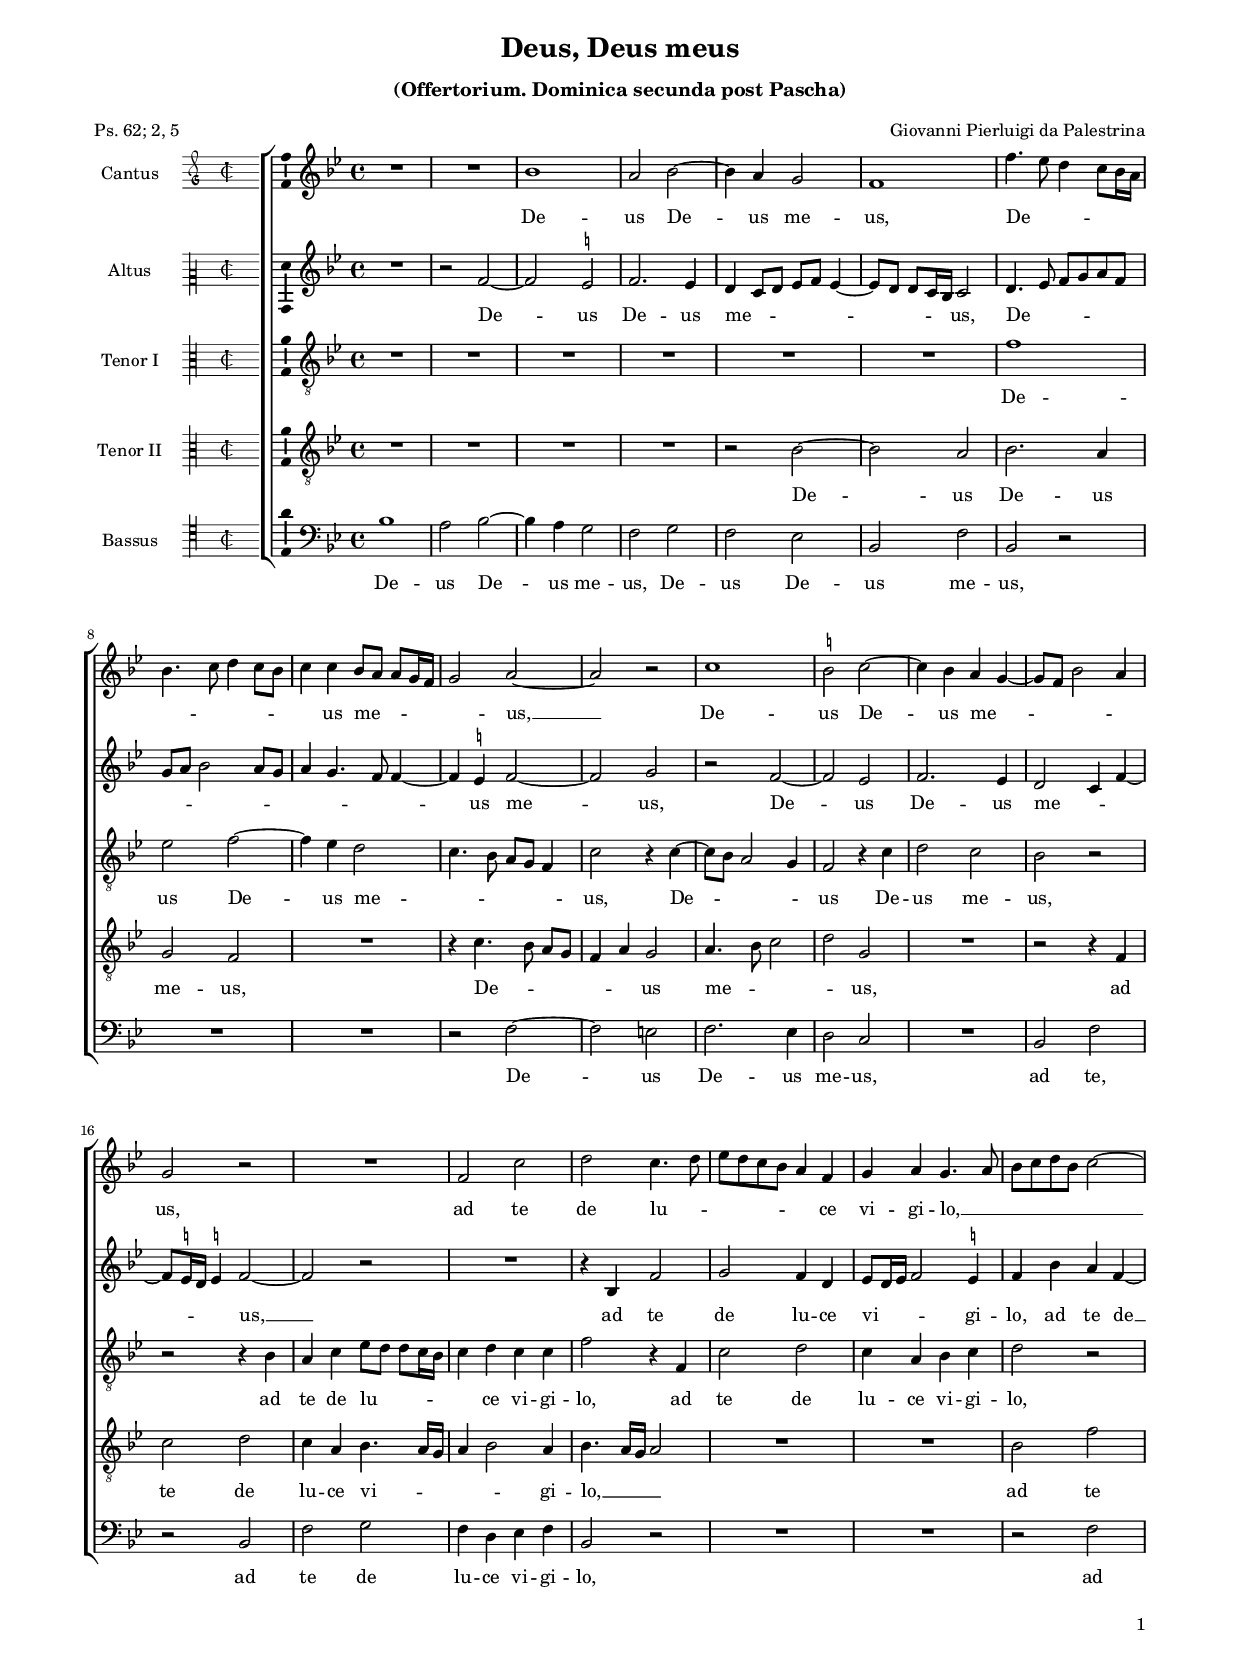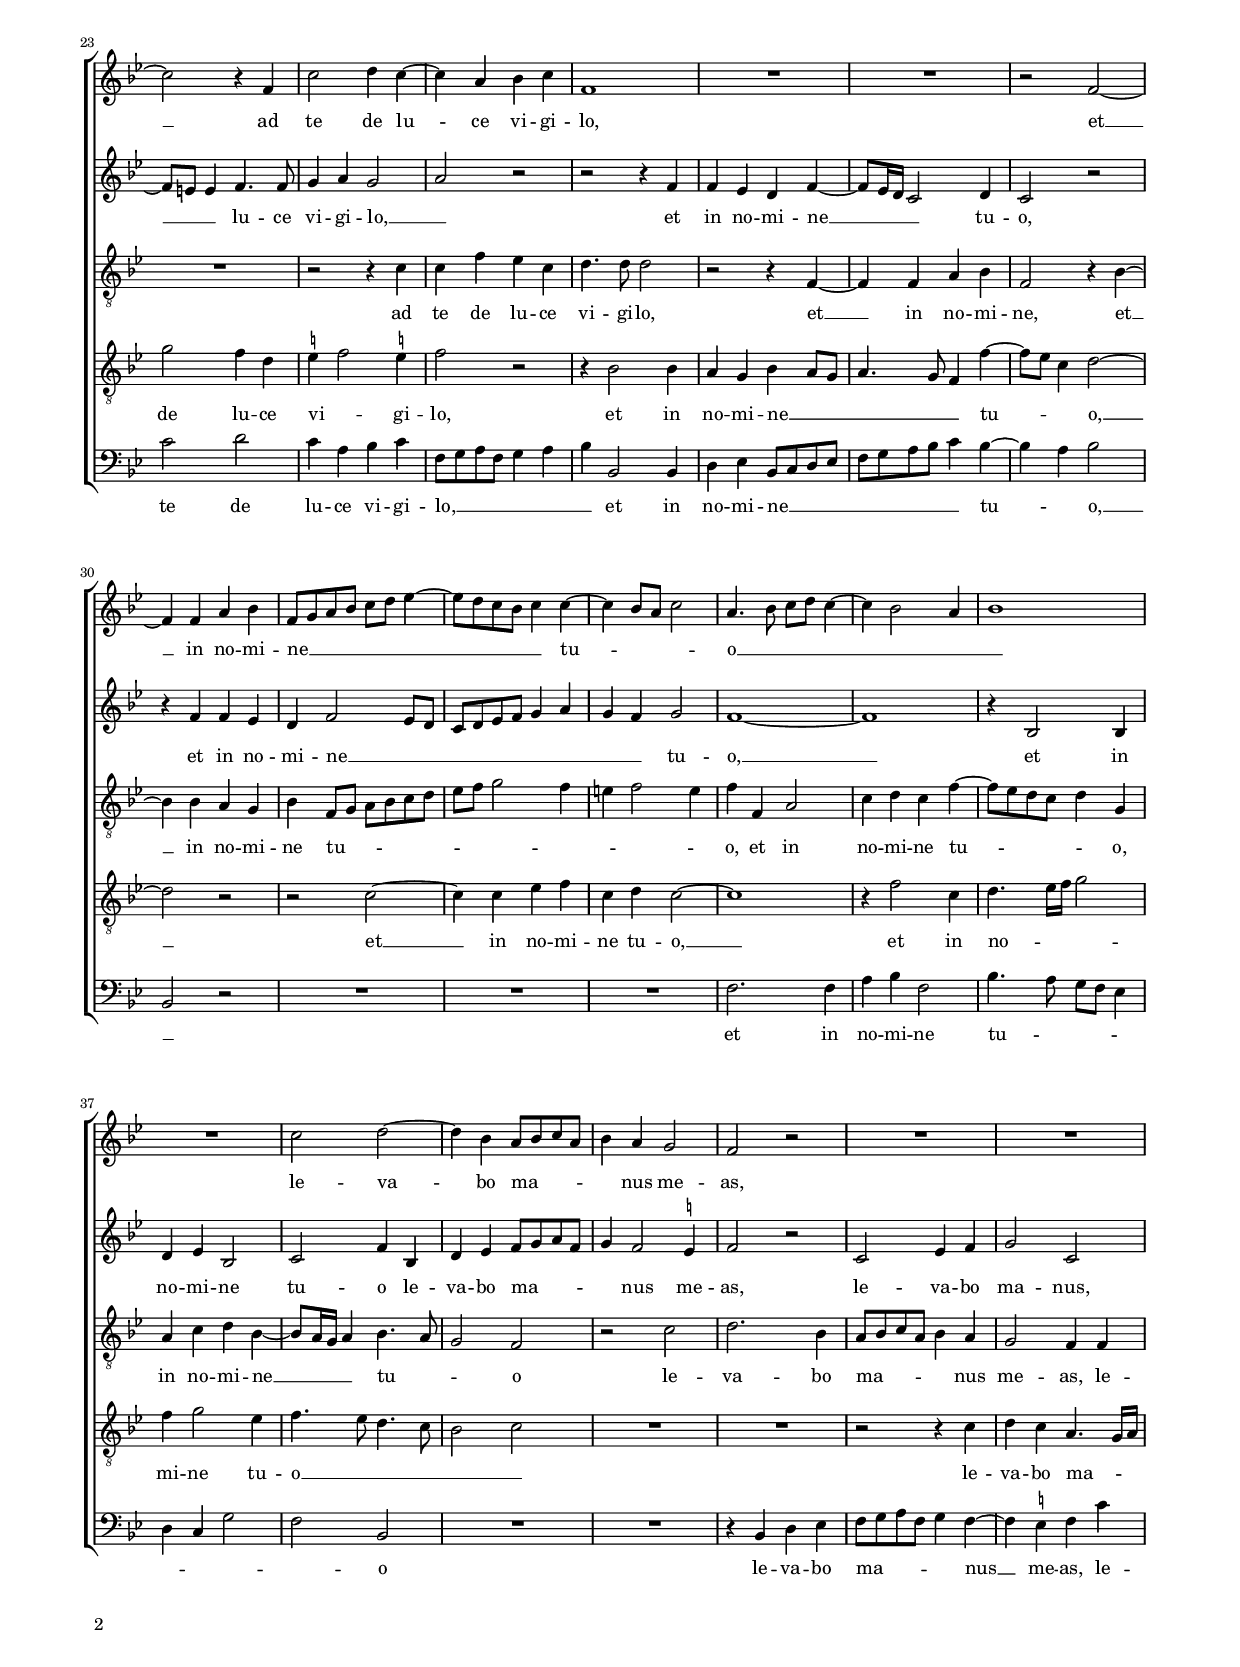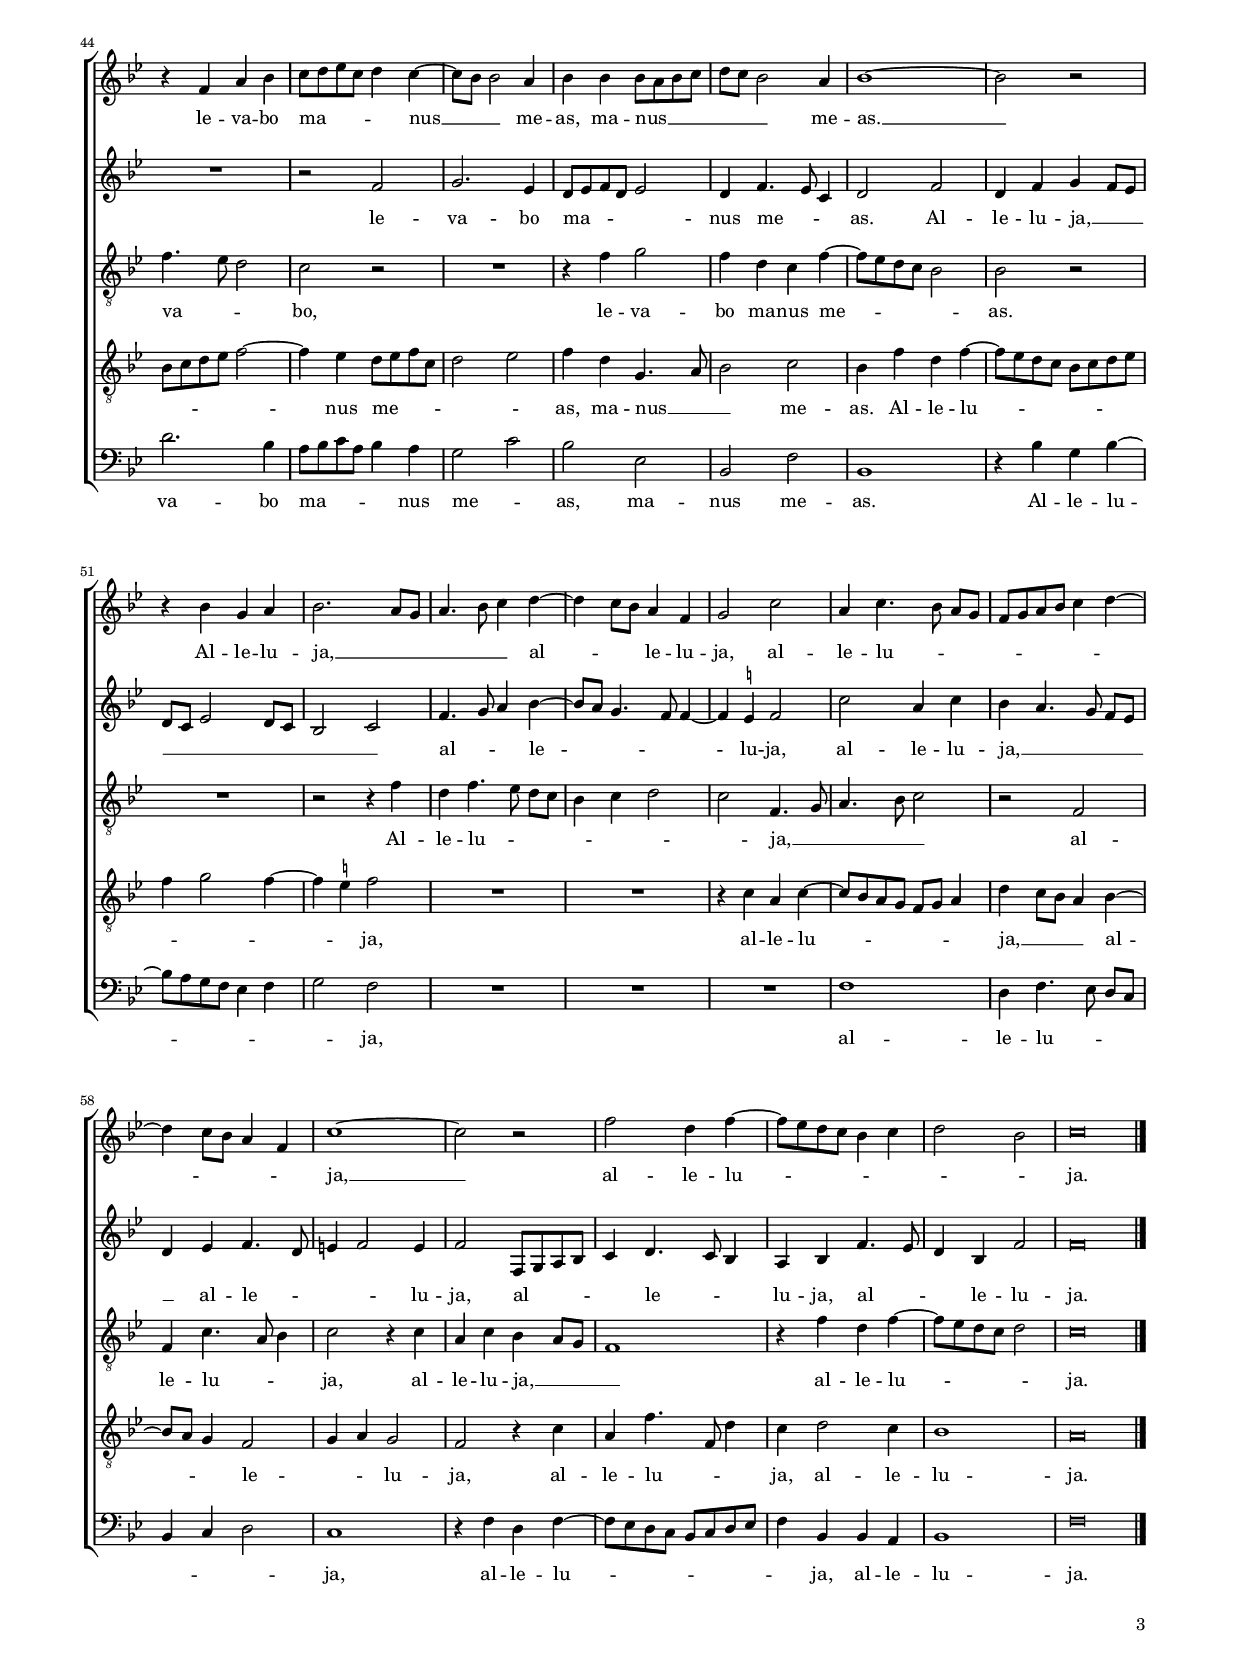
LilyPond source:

\header
{
  title="Deus, Deus meus"
  subtitle=\markup { \column { \vspace #0.5 "(Offertorium. Dominica secunda post Pascha)" \transparent "x" } }
  composer="Giovanni Pierluigi da Palestrina"
  poet="Ps. 62; 2, 5"
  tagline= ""
}

\version "2.24.1"
\language deutsch
#(set-global-staff-size 15)
% #(set-default-paper-size "letter")
#(ly:set-option 'point-and-click #f)




	ficta = { \once \set suggestAccidentals = ##t }

	forget = #(define-music-function (music) (ly:music?) #{
		\accidentalStyle forget
		$music
		\accidentalStyle default
		#})


    
\paper
	{
	top-margin = 1.6 \cm
	bottom-margin = 1 \cm
	left-margin = 1.6 \cm
	right-margin = 1.6 \cm
	ragged-bottom = ##f
	ragged-last-bottom = ##f
	print-page-number = ##f
	system-system-spacing = #'((basic-distance . 17) (minimum-distance . 14) (padding . 5) (strechability . 150))
	oddFooterMarkup=\markup   \fill-line { "" \fromproperty #'page:page-number-string }
	evenFooterMarkup=\markup  \fill-line { \fromproperty #'page:page-number-string "" }
	last-bottom-spacing = #'((basic-distance . 12) (minimum-distance . 7) (padding . 4))
    systems-per-page = 3
%   page-count = 3
%	min-systems-per-page = 3
%	print-all-headers = ##t
%	print-first-page-number = ##t
%	first-page-number = 1
	}

	
global = {
	\key c \major
	\time 4/4
    \set Score.tempoHideNote = ##t
    \tempo 4 = 100
    \skip 1*63
    \set Score.measureLength = #(ly:make-moment 2/1)
    \skip 1*2 \bar "|."
	}
    

incipitcantus = \relative c' {
    \time 2/2
    \clef "petrucci-g2"
    \key c \major
    }
    
incipitcantusVoice = <<
    \new MensuralVoice <<
        { s1 \noBreak }
        \incipitcantus
    >>
    >>
    
    
incipitaltus = \relative c' {
    \time 2/2
    \clef "petrucci-c2"
    \key c \major
    s4 \bar ""
    }
    
incipitaltusVoice = <<
    \new MensuralVoice <<
        { s1 \noBreak }
        \incipitaltus
    >>
    >>
    
incipittenor = \relative c' {
    \time 2/2
    \clef "petrucci-c3"
    \key c \major
    }
    
incipittenorVoice = <<
    \new MensuralVoice <<
        { s1 \noBreak }
        \incipittenor
    >>
    >>
    
incipitquintus = \relative c' {
    \time 2/2
    \clef "petrucci-c3"
    \key c \major
    }
    
incipitquintusVoice = <<
    \new MensuralVoice <<
        { s1 \noBreak }
        \incipitquintus
    >>
    >>
    
    
incipitbassus= \relative c {
    \time 2/2
    \clef "petrucci-c4"
    \key c \major
    }
    
incipitbassusVoice = <<
    \new MensuralVoice <<
        { s1 \noBreak }
        \incipitbassus
    >>
    >>


cantus =  \relative c''
	{
	R1
	R1
	c1
	h2 c~
%5
	c4 h a2 |
	g1
	g'4. f8 e4 d8 c16 h
	c4. d8 e4 d8 c
	d4 d c8 h h[ a16 g]
%10
	a2 h~ |
	h2 r
	d1
	\ficta cis2 d~
	d4 c h a~
%15
	a8 g c2 h4 |
	a2 r
	R1
	g2 d'
	e2 d4. e8
%20
	f8 e d c h4 g |
	a4 h a4. h8
	c8 d e c d2~
	d2 r4 g,
	d'2 e4 d~
%25
	d4 h c d |
	g,1
	R1
	R1
	r2 g~
%30
	g4 g h c |
	g8 a h c d e f4~
	f8 e d c d4 d~
	d4 c8 h d2
	h4. c8 d e d4~
%35
	d4 c2 h4 |
	c1
	R1
	d2 e~
	e4 c h8 c d h
%40
	c4 h a2 |
	g2 r
	R1
	R1
	r4 g h c
%45
	d8 e f d e4 d~ |
	d8 c c2 h4
	c4 c c8 h c d
	e8 d c2 h4
	c1~
%50
	c2 r |
	r4 c a h
	c2. h8 a
	h4. c8 d4 e~
	e4 d8 c h4 g
%55
	a2 d |
	h4 d4. c8 h[ a]
	g8 a h c d4 e~
	e4 d8 c h4 g
	d'1~
%60
	d2 r |
	g2 e4 g~
	g8 f e d c4 d
	e2 c
	d\breve |
	}


altus =  \relative c'
	{
	R1
	r2 g'~
	g2 \ficta fis
	g2. f4
%5
	e4 d8 e f g f4~ |
	f8 e e[ d16 c] d2
	e4. f8 g8 a h g
	a8 h c2 h8 a
	h4 a4. g8 g4~
%10
	g4 \ficta fis g2~ |
	g2 a
	r2 g~
	g2 f
	g2. f4
%15
	e2 d4 g~ |
	g8 \ficta fis16 e \ficta fis!4 g2~
	g2 r
	R1
	r4 c, g'2
%20
	a2 g4 e |
	f8 e16 f g2 \ficta fis4
	g4 c h g~
	g8 fis fis4 g4. g8
	a4 h a2
%25
	h2 r |
	r2 r4 g
	g4 f e g~
	g8 f16 e d2 e4
	d2 r
%30
	r4 g g f |
	e4 g2 f8 e
	d8 e f g a4 h
	a4 g a2
	g1~
%35
	g1 |
	r4 c,2 c4
	e4 f c2
	d2 g4 c,
	e4 f g8 a h g
%40
	a4 g2 \ficta fis4 |
	g2 r
	d2 f4 g
	a2 d,
	R1
%45
	r2 g |
	a2. f4
	e8 f g e f2
	e4 g4. f8 d4
	e2 g
%50
	e4 g a g8 f |
	e8 d f2 e8 d
	c2 d
	g4. a8 h4 c~
	c8 h a4. g8 g4~
%55
	g4 \ficta fis g2
	d'2 h4 d
	c4 h4. a8 g[ f]
	e4 f g4. e8
	fis4 g2 fis4
%60
	g2 g,8 a h c |
	d4 e4. d8 c4
	h4 c g'4. f8
	e4 c g'2
	g\breve |
	}


tenor =  \relative c'
	{
	R1
	R1
	R1
	R1
%5
	R1 |
	R1
	g'1
	f2 g~
	g4 f e2
%10
	d4. c8 h8 a g4 |
	d'2 r4 d~
	d8 c h2 a4
	g2 r4 d'
	e2 d
%15
	c2 r |
	r2 r4 c
	h4 d f8 e e[ d16 c]
	d4 e d d
	g2 r4 g,
%20
	d'2 e |
	d4 h c d
	e2 r
	R1
	r2 r4 d
%25
	d4 g f d |
	e4. e8 e2
	r2 r4 g,~
	g4 g h c
	g2 r4 c~
%30
	c4 c h a |
	c4 g8 a h c d e
	f8 g a2 g4
	fis4 g2 fis4
	g4 g, h2
%35
	d4 e d g~ |
	g8 f e d e4 a,
	h4 d e c~
	c8 h16 a h4 c4. h8
	a2 g
%40
	r2 d' |
	e2. c4
	h8 c d h c4 h
	a2 g4 g
	g'4. f8 e2
%45
	d2 r |
	R1
	r4 g a2
	g4 e d g~
	g8 f e d c2
%50
	c2 r |
	R1
	r2 r4 g'
	e4 g4. f8 e[ d]
	c4 d e2
%55
	d2 g,4. a8 |
	h4. c8 d2
	r2 g,
	g4 d'4. h8 c4
	d2 r4 d
%60
	h4 d c h8 a |
	g1
	r4 g' e g~
	g8 f e d e2
	d\breve |
	}


quintus  =  \relative c'
	{
	R1
	R1
	R1
	R1
%5
	r2 c~ |
	c2 h
	c2. h4
	a2 g
	R1
%10
	r4 d'4. c8 h[ a] |
	g4 h a2
	h4. c8 d2
	e2 a,
	R1
%15
	r2 r4 g |
	d'2 e
	d4 h c4. h16 a
	h4 c2 h4
	c4. h16 a h2
%20
	R1 |
	R1
	c2 g'
	a2 g4 e
	\ficta fis4 g2 \ficta fis!4
%25
	g2 r |
	r4 c,2 c4
	h4 a c h8 a
	h4. a8 g4 g'~
	g8 f d4 e2~
%30
	e2 r |
	r2 d~
	d4 d f g
	d4 e d2~
	d1
%35
	r4 g2 d4 |
	e4. f16 g a2
	g4 a2 f4
	g4. f8 e4. d8
	c2 d
%40
	R1 |
	R1
	r2 r4 d
	e4 d h4. a16 h
	c8 d e f g2~
%45
	g4 f e8 f g d |
	e2 f
	g4 e a,4. h8
	c2 d
	c4 g' e g~
%50
	g8 f e d c d e f |
	g4 a2 g4~
	g4 \ficta fis g2
	R1
	R1
%55
	r4 d h d~ |
	d8 c h a g a h4
	e4 d8 c h4 c~
	c8 h a4 g2
	a4 h a2
%60
	g2 r4 d' |
	h4 g'4. g,8 e'4
	d4 e2 d4
	c1
	h\breve |
	}


bassus  =  \relative c
	{
	c'1
	h2 c~
	c4 h a2
	g2 a
%5
	g2 f |
	c2 g'
	c,2 r
	R1
	R1
%10
	r2 g'~ |
	g2 fis
	g2. f4
	e2 d
	R1
%15
	c2 g' |
	r2 c,
	g'2 a
	g4 e f g
	c,2 r
%20
	R1 |
	R1
	r2 g'
	d'2 e
	d4 h c d
%25
	g,8 a h g a4 h |
	c4 c,2 c4
	e4 f c8 d e f
	g8 a h c d4 c~
	c4 h c2
%30
	c,2 r |
	R1
	R1
	R1
	g'2. g4
%35
	h4 c g2 |
	c4. h8 a8 g f4
	e4 d a'2
	g2 c,
	R1
%40
	R1 |
	r4 c e f
	g8 a h g a4 g~
	g4 \ficta fis g4 d'
	e2. c4
%45
	h8 c d h c4 h |
	a2 d
	c2 f,
	c2 g'
	c,1
%50
	r4 c' a c~ |
	c8 h a g f4 g
	a2 g
	R1
	R1
%55
	R1 |
	g1
	e4 g4. f8 e[ d]
	c4 d e2
	d1
%60
	r4 g e g~ |
	g8 f e d c d e f
	g4 c, c h
	c1
	g'\breve |
	}


lyricscantus = \lyricmode {
	De -- us De -- us me -- us,
    De -- _ _ _ _ _ _ _ _ _ _ _ us me -- _ _ _ _ _ us, __
    De -- us De -- us me -- _ _ _ _ us,
    ad te de lu -- _ _ _ _ _ _ ce vi -- gi -- lo, __ _ _ _ _ _ _
    ad te de lu -- ce vi -- gi -- lo,
    et __ in no -- mi -- ne __ _ _ _ _ _ _ _ _ _ _ tu -- _ _ _ o __ _ _ _ _ _ _ _
    le -- va -- bo ma -- _ _ _ _ nus me -- as,
    le -- va -- bo ma -- _ _ _ _ nus __ _ _ me -- as,
    ma -- nus __ _ _ _ _ _ _ me -- as. __
    Al -- le -- lu -- ja, __ _ _ _ _ _
    al -- _ _ le -- lu -- ja,
    al -- le -- lu -- _ _ _ _ _ _ _ _ _ _ _ _ _ ja, __
    al -- le -- lu -- _ _ _ _ _ _ _ ja.
	}


lyricsaltus = \lyricmode {
	De -- us De -- us me -- _ _ _ _ _ _ _ _ _ us,
    De -- _ _ _ _ _ _ _ _ _ _ _ _ _ _ us me -- us,
    De -- us De -- us me -- _ _ _ _ _ us, __
    ad te de lu -- ce vi -- _ _ _ gi -- lo,
    ad te de __ _ _ lu -- ce vi -- gi -- lo, __ _
    et in no -- mi -- ne __ _ _ _ tu -- o,
    et in no -- mi -- ne __ _ _ _ _ _ _ _ _ _ _ tu -- o, __
    et in no -- mi -- ne tu -- o
    le -- va -- bo ma -- _ _ _ _ nus me -- as,
    le -- va -- bo ma -- nus,
    le -- va -- bo ma -- _ _ _ _ nus me -- _ _ as.
    Al -- le -- lu -- ja, __ _ _ _ _ _ _ _ _ _
    al -- _ _ le -- _ _ _ _ lu -- ja,
    al -- le -- lu -- ja, __ _ _ _ _ _
    al -- le -- _ _ _ lu -- ja,
    al -- _ _ _ _ le -- _ _ lu -- ja,
    al -- _ _ le -- lu -- ja.
	}


lyricstenor = \lyricmode {
	De -- us De -- us me -- _ _ _ _ _ us,
    De -- _ _ _ us De -- us me -- us,
    ad te de lu -- _ _ _ _ _ ce vi -- gi -- lo,
    ad te de lu -- ce vi -- gi -- lo,
    ad te de lu -- ce vi -- gi -- lo,
    et __ in no -- mi -- ne,
    et __ in no -- mi -- ne tu -- _ _ _ _ _ _ _ _ _ _ _ _ o,
    et in no -- mi -- ne tu -- _ _ _ _ o,
    in no -- mi -- ne __ _ _ _ tu -- _ _ o
    le -- va -- bo ma -- _ _ _ _ nus me -- as,
    le -- va -- _ _ bo,
    le -- va -- bo ma -- nus me -- _ _ _ _ as.
    Al -- le -- lu -- _ _ _ _ _ _ _ ja, __ _ _ _ _
    al -- le -- lu -- _ _ ja,
    al -- le -- lu -- ja, __ _ _ _
    al -- le -- lu -- _ _ _ _ ja.
	}


lyricsquintus = \lyricmode {
	De -- us De -- us me -- us,
    De -- _ _ _ _ _ us me -- _ _ _ us,
    ad te de lu -- ce vi -- _ _ _ _ gi -- lo, __ _ _ _
    ad te de lu -- ce vi -- _ gi -- lo,
    et in no -- mi -- ne __ _ _ _ _ _ tu -- _ _ o, __
    et __ in no -- mi -- ne tu -- o, __
    et in no -- _ _ _ mi -- ne tu -- o __ _ _ _ _ _
    le -- va -- bo ma -- _ _ _ _ _ _ _ nus me -- _ _ _ _ _ as,
    ma -- nus __ _ _ me -- as.
    Al -- le -- lu -- _ _ _ _ _ _ _ _ _ _ _ ja,
    al -- le -- lu -- _ _ _ _ _ _ ja, __ _ _ _
    al -- _ _ le -- _ _ lu -- ja,
    al -- le -- lu -- _ _ ja,
    al -- le -- lu -- ja.
	}


lyricsbassus = \lyricmode {
	De -- us De -- us me -- us,
    De -- us De -- us me -- us,
    De -- us De -- us me -- us,
    ad te,
    ad te de lu -- ce vi -- gi -- lo,
    ad te de lu -- ce vi -- gi -- lo, __ _ _ _ _ _ _
    et in no -- mi -- ne __ _ _ _ _ _ _ _ _ tu -- _ o, __ _
    et in no -- mi -- ne tu -- _ _ _ _ _ _ _ _ o
    le -- va -- bo ma -- _ _ _ _ nus __ me -- as,
    le -- va -- bo ma -- _ _ _ _ nus me -- _ as,
    ma -- nus me -- as.
    Al -- le -- lu -- _ _ _ _ _ _ ja,
    al -- le -- lu -- _ _ _ _ _ _ ja,
    al -- le -- lu -- _ _ _ _ _ _ _ _ ja,
    al -- le -- lu -- ja.
	}


\score
{  
    \transpose c b, {
	\new ChoirStaff \with { \override StaffGrouper.staff-staff-spacing.basic-distance = #12 }
	<<

	\new Staff << \global
	\new Voice="v1" {
		\set Staff.instrumentName="Cantus"
        \incipit \incipitcantusVoice
%		\set Staff.instrumentName= "S"
		\set Staff.midiInstrument = "reed organ"
		\clef violin
		\cantus }
	\new Lyrics \lyricsto "v1" {\lyricscantus }
	>>


	\new Staff << \global
	\new Voice="v2" {
		\set Staff.instrumentName="Altus"
        \incipit \incipitaltusVoice
%		\set Staff.instrumentName= "A"
		\set Staff.midiInstrument = "reed organ"
		\clef violin % "G_8"
		\altus}
	\new Lyrics \lyricsto "v2" {\lyricsaltus }
	>>


	\new Staff << \global
	\new Voice="v3" {
		\set Staff.instrumentName="Tenor I"
        \incipit \incipittenorVoice
%		\set Staff.instrumentName= "T"
		\set Staff.midiInstrument = "reed organ"
		\clef "G_8"
		\tenor }
	\new Lyrics \lyricsto "v3" {\lyricstenor }
	>>


	\new Staff << \global
	\new Voice="v5" {
		\set Staff.instrumentName="Tenor II"
        \incipit \incipitquintusVoice
%		\set Staff.instrumentName= "Q"
		\set Staff.midiInstrument = "reed organ"
		\clef "G_8"
		\quintus}
	\new Lyrics \lyricsto "v5" {\lyricsquintus }
	>>


	\new Staff << \global
	\new Voice="v4" {
		\set Staff.instrumentName="Bassus"
        \incipit \incipitbassusVoice
%		\set Staff.instrumentName= "B"
		\set Staff.midiInstrument = "reed organ"
		\clef bass 
		\bassus }
	\new Lyrics \lyricsto "v4" {\lyricsbassus}
	>>

	>>
	} % transpose

	\layout
	{
	indent = 3\cm
    incipit-width = 1.3 \cm
	\context { \Lyrics \override VerticalAxisGroup.nonstaff-relatedstaff-spacing.padding = #1.4 }
%	\context { \Lyrics \override LyricText.font-size = #1 }
	\context { \Staff \override TimeSignature.break-visibility = #end-of-line-invisible }
	\context { \Staff \consists "Ambitus_engraver" }
%	\context { \Voice \override Slur.transparent = ##t }
	\context { \Score \override BarNumber.padding = #2 }
	\context { \Voice \override NoteHead.style = #'baroque }
	}

\midi
	{    	
	}

}


% EOF
